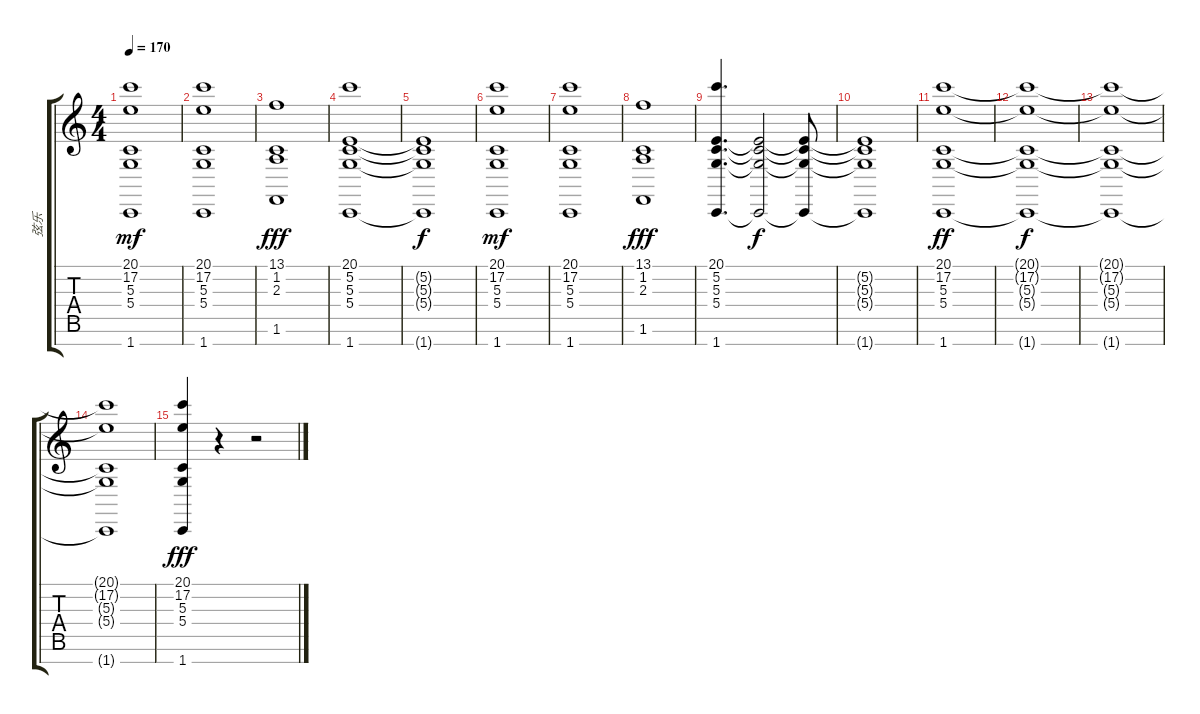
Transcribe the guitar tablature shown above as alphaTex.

\track ("弦乐" "弦乐") {instrument stringensemble1}
\staff {score tabs}
\tuning (E4 B3 G3 D3 A2 E2 B1) {hide}
\ts (4 4)
\tempo 170
\clef g2
\ks c
(20.1 17.2 5.3 5.4 1.7).1{dy mf volume 8 instrument synthstrings1} |
(20.1 17.2 5.3 5.4 1.7).1 |
(13.1 1.2 2.3 1.6).1{dy fff} |
(20.1 5.2 5.3 5.4 1.7).1 |
(5.2{t} 5.3{t} 5.4{t} 1.7{t}).1{dy f} |
(20.1 17.2 5.3 5.4 1.7).1{dy mf} |
(20.1 17.2 5.3 5.4 1.7).1 |
(13.1 1.2 2.3 1.6).1{dy fff} |
(20.1 5.2 5.3 5.4 1.7).4{d} (5.2{t} 5.3{t} 5.4{t} 1.7{t}).2{dy f} (5.2{t} 5.3{t} 5.4{t} 1.7{t}).8 |
(5.2{t} 5.3{t} 5.4{t} 1.7{t}).1 |
(20.1 17.2 5.3 5.4 1.7).1{dy ff} |
(20.1{t} 17.2{t} 5.3{t} 5.4{t} 1.7{t}).1{dy f} |
(20.1{t} 17.2{t} 5.3{t} 5.4{t} 1.7{t}).1 |
(20.1{t} 17.2{t} 5.3{t} 5.4{t} 1.7{t}).1 |
(20.1 17.2 5.3 5.4 1.7).4{dy fff} r.4 r.2
